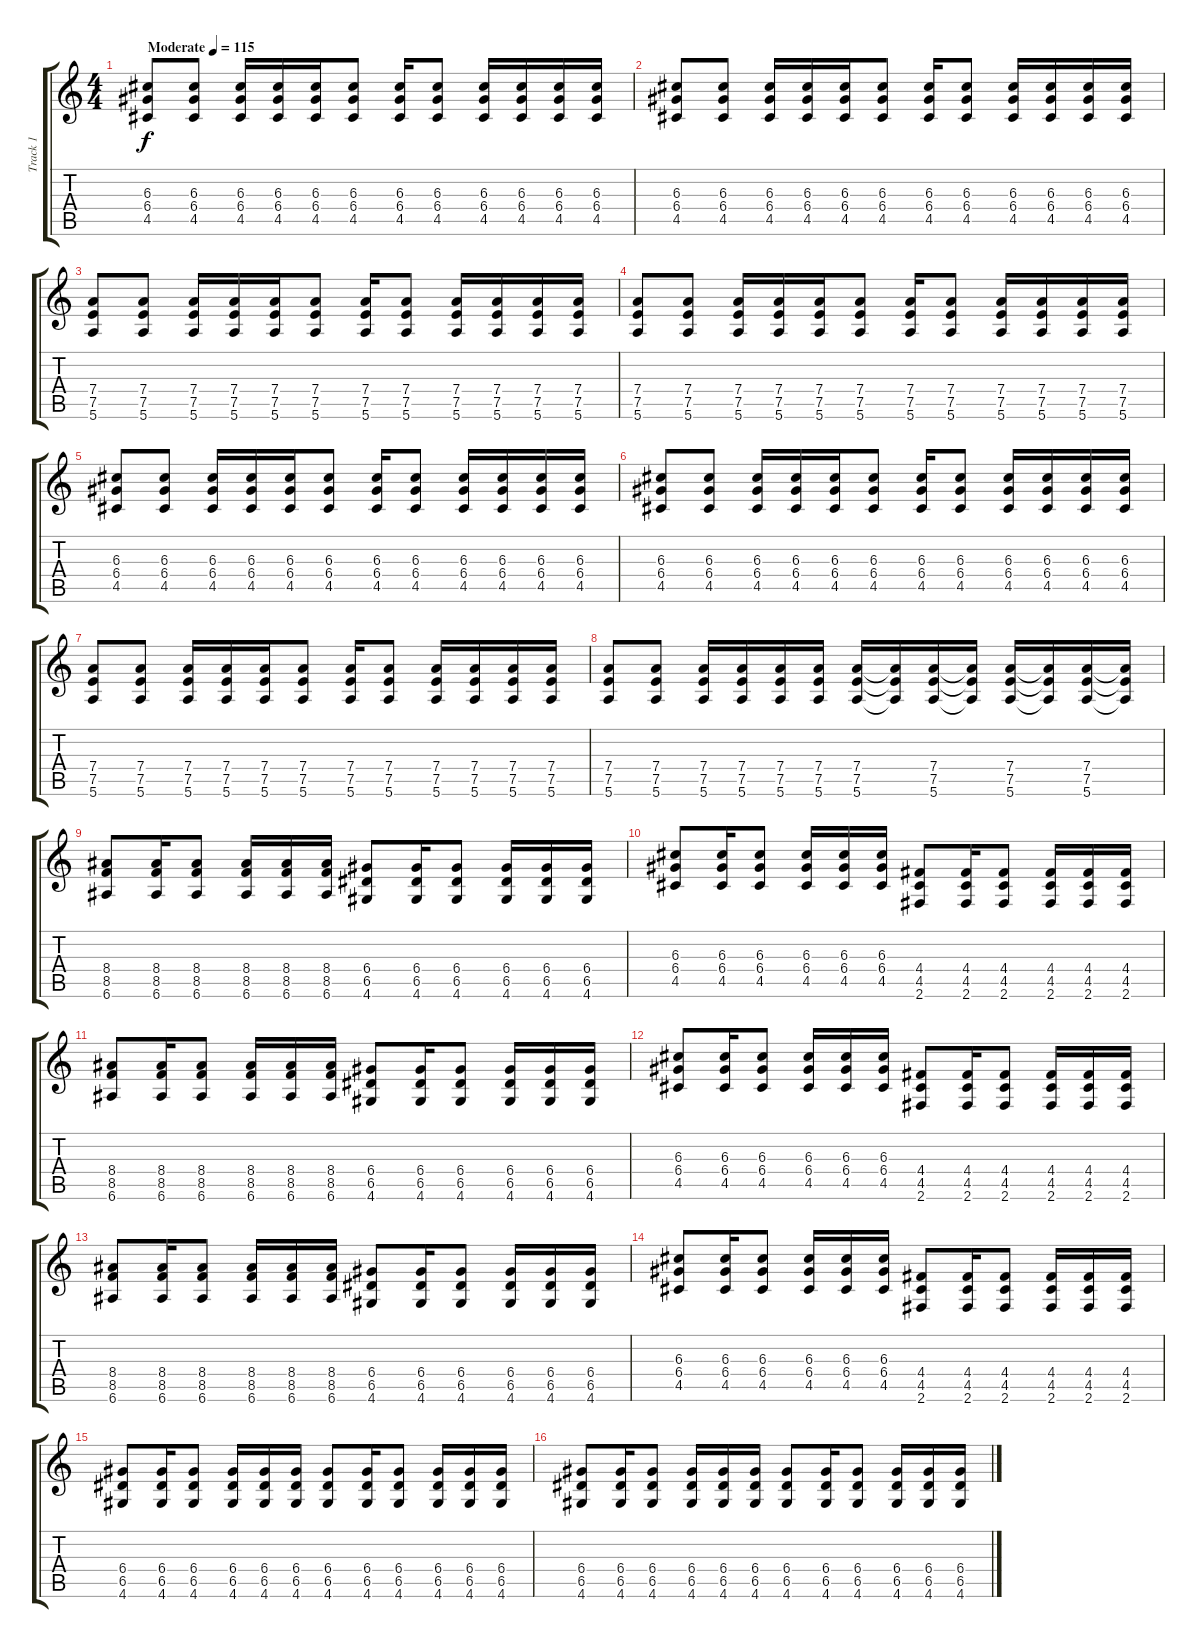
\track ("Track 1" "Track 1") {instrument distortionguitar}
\staff {score tabs}
\tuning (E4 B3 G3 D3 A2 E2) {hide}
\ts (4 4)
\tempo (115 "Moderate")
\clef g2
\ks c
(6.3 6.4 4.5).8{dy f instrument distortionguitar} (6.3 6.4 4.5).8 (6.3 6.4 4.5).16 (6.3 6.4 4.5).16 (6.3 6.4 4.5).16 (6.3 6.4 4.5).8 (6.3 6.4 4.5).16 (6.3 6.4 4.5).8 (6.3 6.4 4.5).16 (6.3 6.4 4.5).16 (6.3 6.4 4.5).16 (6.3 6.4 4.5).16 |
(6.3 6.4 4.5).8 (6.3 6.4 4.5).8 (6.3 6.4 4.5).16 (6.3 6.4 4.5).16 (6.3 6.4 4.5).16 (6.3 6.4 4.5).8 (6.3 6.4 4.5).16 (6.3 6.4 4.5).8 (6.3 6.4 4.5).16 (6.3 6.4 4.5).16 (6.3 6.4 4.5).16 (6.3 6.4 4.5).16 |
(7.4 7.5 5.6).8 (7.4 7.5 5.6).8 (7.4 7.5 5.6).16 (7.4 7.5 5.6).16 (7.4 7.5 5.6).16 (7.4 7.5 5.6).8 (7.4 7.5 5.6).16 (7.4 7.5 5.6).8 (7.4 7.5 5.6).16 (7.4 7.5 5.6).16 (7.4 7.5 5.6).16 (7.4 7.5 5.6).16 |
(7.4 7.5 5.6).8 (7.4 7.5 5.6).8 (7.4 7.5 5.6).16 (7.4 7.5 5.6).16 (7.4 7.5 5.6).16 (7.4 7.5 5.6).8 (7.4 7.5 5.6).16 (7.4 7.5 5.6).8 (7.4 7.5 5.6).16 (7.4 7.5 5.6).16 (7.4 7.5 5.6).16 (7.4 7.5 5.6).16 |
(6.3 6.4 4.5).8 (6.3 6.4 4.5).8 (6.3 6.4 4.5).16 (6.3 6.4 4.5).16 (6.3 6.4 4.5).16 (6.3 6.4 4.5).8 (6.3 6.4 4.5).16 (6.3 6.4 4.5).8 (6.3 6.4 4.5).16 (6.3 6.4 4.5).16 (6.3 6.4 4.5).16 (6.3 6.4 4.5).16 |
(6.3 6.4 4.5).8 (6.3 6.4 4.5).8 (6.3 6.4 4.5).16 (6.3 6.4 4.5).16 (6.3 6.4 4.5).16 (6.3 6.4 4.5).8 (6.3 6.4 4.5).16 (6.3 6.4 4.5).8 (6.3 6.4 4.5).16 (6.3 6.4 4.5).16 (6.3 6.4 4.5).16 (6.3 6.4 4.5).16 |
(7.4 7.5 5.6).8 (7.4 7.5 5.6).8 (7.4 7.5 5.6).16 (7.4 7.5 5.6).16 (7.4 7.5 5.6).16 (7.4 7.5 5.6).8 (7.4 7.5 5.6).16 (7.4 7.5 5.6).8 (7.4 7.5 5.6).16 (7.4 7.5 5.6).16 (7.4 7.5 5.6).16 (7.4 7.5 5.6).16 |
(7.4 7.5 5.6).8 (7.4 7.5 5.6).8 (7.4 7.5 5.6).16 (7.4 7.5 5.6).16 (7.4 7.5 5.6).16 (7.4 7.5 5.6).16 (7.4 7.5 5.6).16 (7.4{t} 7.5{t} 5.6{t}).16 (7.4 7.5 5.6).16 (7.4{t} 7.5{t} 5.6{t}).16 (7.4 7.5 5.6).16 (7.4{t} 7.5{t} 5.6{t}).16 (7.4 7.5 5.6).16 (7.4{t} 7.5{t} 5.6{t}).16 |
(8.4 8.5 6.6).8 (8.4 8.5 6.6).16 (8.4 8.5 6.6).8 (8.4 8.5 6.6).16 (8.4 8.5 6.6).16 (8.4 8.5 6.6).16 (6.4 6.5 4.6).8 (6.4 6.5 4.6).16 (6.4 6.5 4.6).8 (6.4 6.5 4.6).16 (6.4 6.5 4.6).16 (6.4 6.5 4.6).16 |
(6.3 6.4 4.5).8 (6.3 6.4 4.5).16 (6.3 6.4 4.5).8 (6.3 6.4 4.5).16 (6.3 6.4 4.5).16 (6.3 6.4 4.5).16 (4.4 4.5 2.6).8 (4.4 4.5 2.6).16 (4.4 4.5 2.6).8 (4.4 4.5 2.6).16 (4.4 4.5 2.6).16 (4.4 4.5 2.6).16 |
(8.4 8.5 6.6).8 (8.4 8.5 6.6).16 (8.4 8.5 6.6).8 (8.4 8.5 6.6).16 (8.4 8.5 6.6).16 (8.4 8.5 6.6).16 (6.4 6.5 4.6).8 (6.4 6.5 4.6).16 (6.4 6.5 4.6).8 (6.4 6.5 4.6).16 (6.4 6.5 4.6).16 (6.4 6.5 4.6).16 |
(6.3 6.4 4.5).8 (6.3 6.4 4.5).16 (6.3 6.4 4.5).8 (6.3 6.4 4.5).16 (6.3 6.4 4.5).16 (6.3 6.4 4.5).16 (4.4 4.5 2.6).8 (4.4 4.5 2.6).16 (4.4 4.5 2.6).8 (4.4 4.5 2.6).16 (4.4 4.5 2.6).16 (4.4 4.5 2.6).16 |
(8.4 8.5 6.6).8 (8.4 8.5 6.6).16 (8.4 8.5 6.6).8 (8.4 8.5 6.6).16 (8.4 8.5 6.6).16 (8.4 8.5 6.6).16 (6.4 6.5 4.6).8 (6.4 6.5 4.6).16 (6.4 6.5 4.6).8 (6.4 6.5 4.6).16 (6.4 6.5 4.6).16 (6.4 6.5 4.6).16 |
(6.3 6.4 4.5).8 (6.3 6.4 4.5).16 (6.3 6.4 4.5).8 (6.3 6.4 4.5).16 (6.3 6.4 4.5).16 (6.3 6.4 4.5).16 (4.4 4.5 2.6).8 (4.4 4.5 2.6).16 (4.4 4.5 2.6).8 (4.4 4.5 2.6).16 (4.4 4.5 2.6).16 (4.4 4.5 2.6).16 |
(6.4 6.5 4.6).8 (6.4 6.5 4.6).16 (6.4 6.5 4.6).8 (6.4 6.5 4.6).16 (6.4 6.5 4.6).16 (6.4 6.5 4.6).16 (6.4 6.5 4.6).8 (6.4 6.5 4.6).16 (6.4 6.5 4.6).8 (6.4 6.5 4.6).16 (6.4 6.5 4.6).16 (6.4 6.5 4.6).16 |
(6.4 6.5 4.6).8 (6.4 6.5 4.6).16 (6.4 6.5 4.6).8 (6.4 6.5 4.6).16 (6.4 6.5 4.6).16 (6.4 6.5 4.6).16 (6.4 6.5 4.6).8 (6.4 6.5 4.6).16 (6.4 6.5 4.6).8 (6.4 6.5 4.6).16 (6.4 6.5 4.6).16 (6.4 6.5 4.6).16
